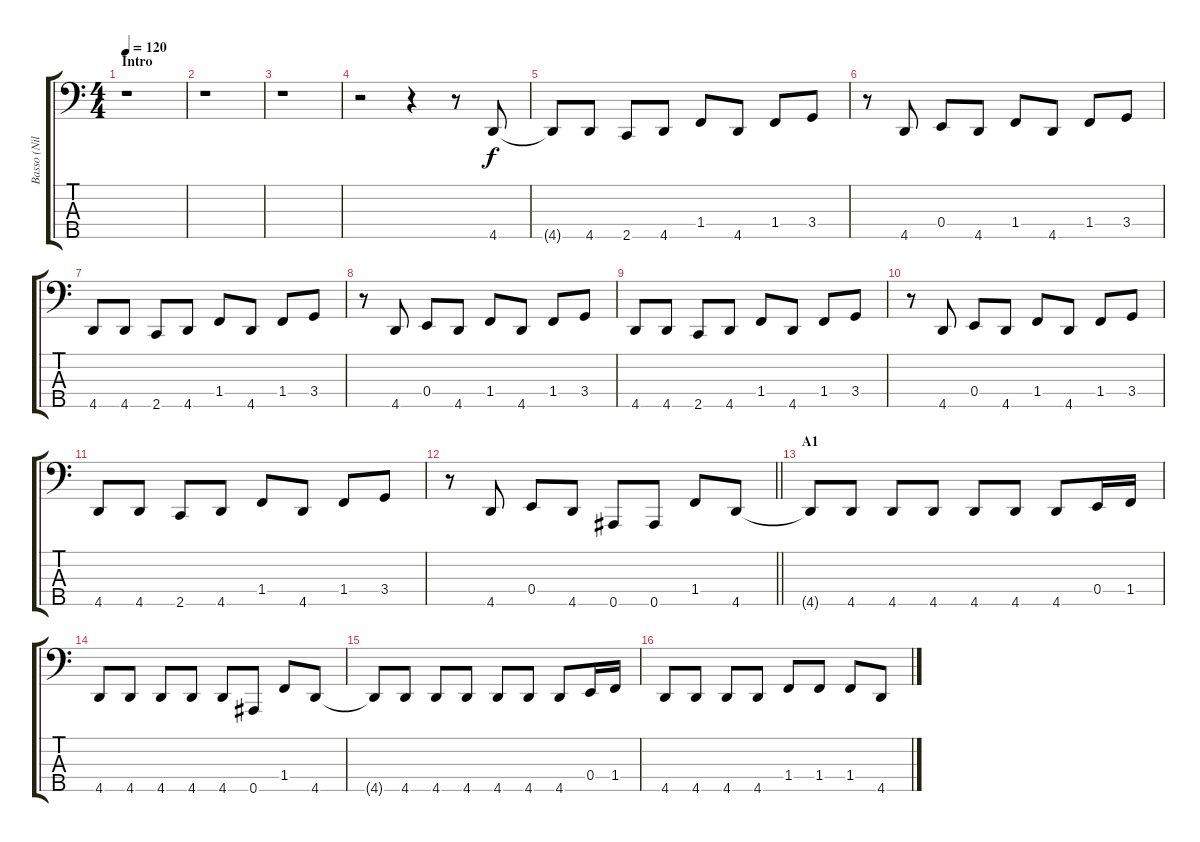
\track ("Basso (Nils Ursin)" "Basso (Nil") {instrument electricbassfinger}
\staff {score tabs}
\tuning (G2 D2 A1 E1 Bb0) {hide}
\ts (4 4)
\section ("" "Intro")
\tempo 120
\clef f4
\ks c
r.1{dy f instrument electricbassfinger} |
r.1 |
r.1 |
r.2 r.4 r.8 4.5.8 |
4.5{t}.8 4.5.8 2.5.8 4.5.8 1.4.8 4.5.8 1.4.8 3.4.8 |
r.8 4.5.8 0.4.8 4.5.8 1.4.8 4.5.8 1.4.8 3.4.8 |
4.5.8 4.5.8 2.5.8 4.5.8 1.4.8 4.5.8 1.4.8 3.4.8 |
r.8 4.5.8 0.4.8 4.5.8 1.4.8 4.5.8 1.4.8 3.4.8 |
4.5.8 4.5.8 2.5.8 4.5.8 1.4.8 4.5.8 1.4.8 3.4.8 |
r.8 4.5.8 0.4.8 4.5.8 1.4.8 4.5.8 1.4.8 3.4.8 |
4.5.8 4.5.8 2.5.8 4.5.8 1.4.8 4.5.8 1.4.8 3.4.8 |
\barLineRight lightlight
r.8 4.5.8 0.4.8 4.5.8 0.5.8 0.5.8 1.4.8 4.5.8 |
\section ("" "A1")
4.5{t}.8 4.5.8 4.5.8 4.5.8 4.5.8 4.5.8 4.5.8 0.4.16 1.4.16 |
4.5.8 4.5.8 4.5.8 4.5.8 4.5.8 0.5.8 1.4.8 4.5.8 |
4.5{t}.8 4.5.8 4.5.8 4.5.8 4.5.8 4.5.8 4.5.8 0.4.16 1.4.16 |
4.5.8 4.5.8 4.5.8 4.5.8 1.4.8 1.4.8 1.4.8 4.5.8
